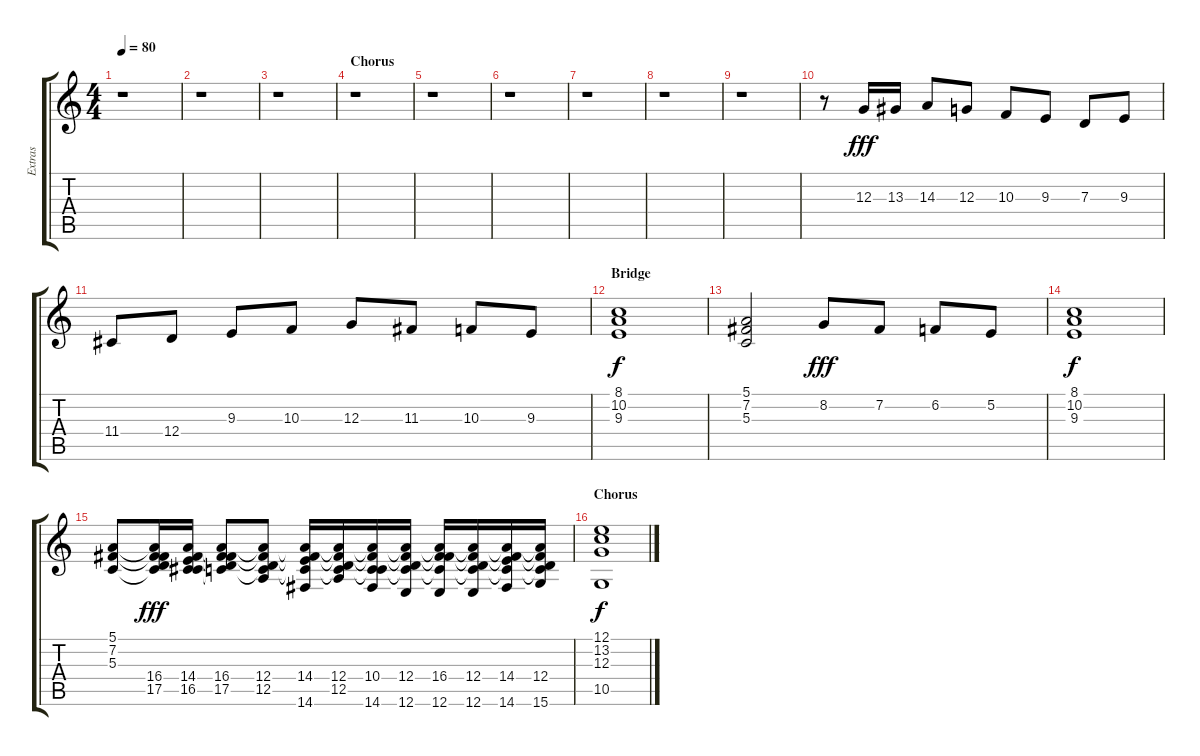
\track ("Extras" "Extras") {instrument drawbarorgan}
\staff {score tabs}
\tuning (E4 B3 G3 D3 A2 E2) {hide}
\ts (4 4)
\tempo 80
\clef g2
\ks c
r.1{dy fff} |
r.1 |
r.1 |
\section ("" "Chorus")
r.1 |
r.1 |
r.1 |
r.1 |
r.1 |
r.1 |
r.8 12.3.16 13.3.16 14.3.8 12.3.8 10.3.8 9.3.8 7.3.8 9.3.8 |
11.4.8 12.4.8 9.3.8 10.3.8 12.3.8 11.3.8 10.3.8 9.3.8 |
\section ("" "Bridge")
(8.1 10.2 9.3).1{dy f} |
(5.1 7.2 5.3).2 8.2.8{dy fff volume 16} 7.2.8 6.2.8 5.2.8 |
(8.1 10.2 9.3).1{dy f volume 12} |
(5.1 7.2 5.3).8 (5.1{t} 7.2{t} 5.3{t} 16.4 17.5).16{dy fff} (5.1{t} 7.2{t} 5.3{t} 14.4 16.5).16 (5.1{t} 7.2{t} 5.3{t} 16.4 17.5).8 (5.1{t} 7.2{t} 5.3{t} 12.4 12.5).8 (5.1{t} 7.2{t} 5.3{t} 14.4 14.6).16 (5.1{t} 7.2{t} 5.3{t} 12.4 12.5).16 (5.1{t} 7.2{t} 5.3{t} 10.4 14.6).16 (5.1{t} 7.2{t} 5.3{t} 12.4 12.6).16 (5.1{t} 7.2{t} 5.3{t} 16.4 12.6).16 (5.1{t} 7.2{t} 5.3{t} 12.4 12.6).16 (5.1{t} 7.2{t} 5.3{t} 14.4 14.6).16 (5.1{t} 7.2{t} 5.3{t} 12.4 15.6).16 |
\section ("" "Chorus")
(12.1 13.2 12.3 10.5).1{dy f volume 11}
